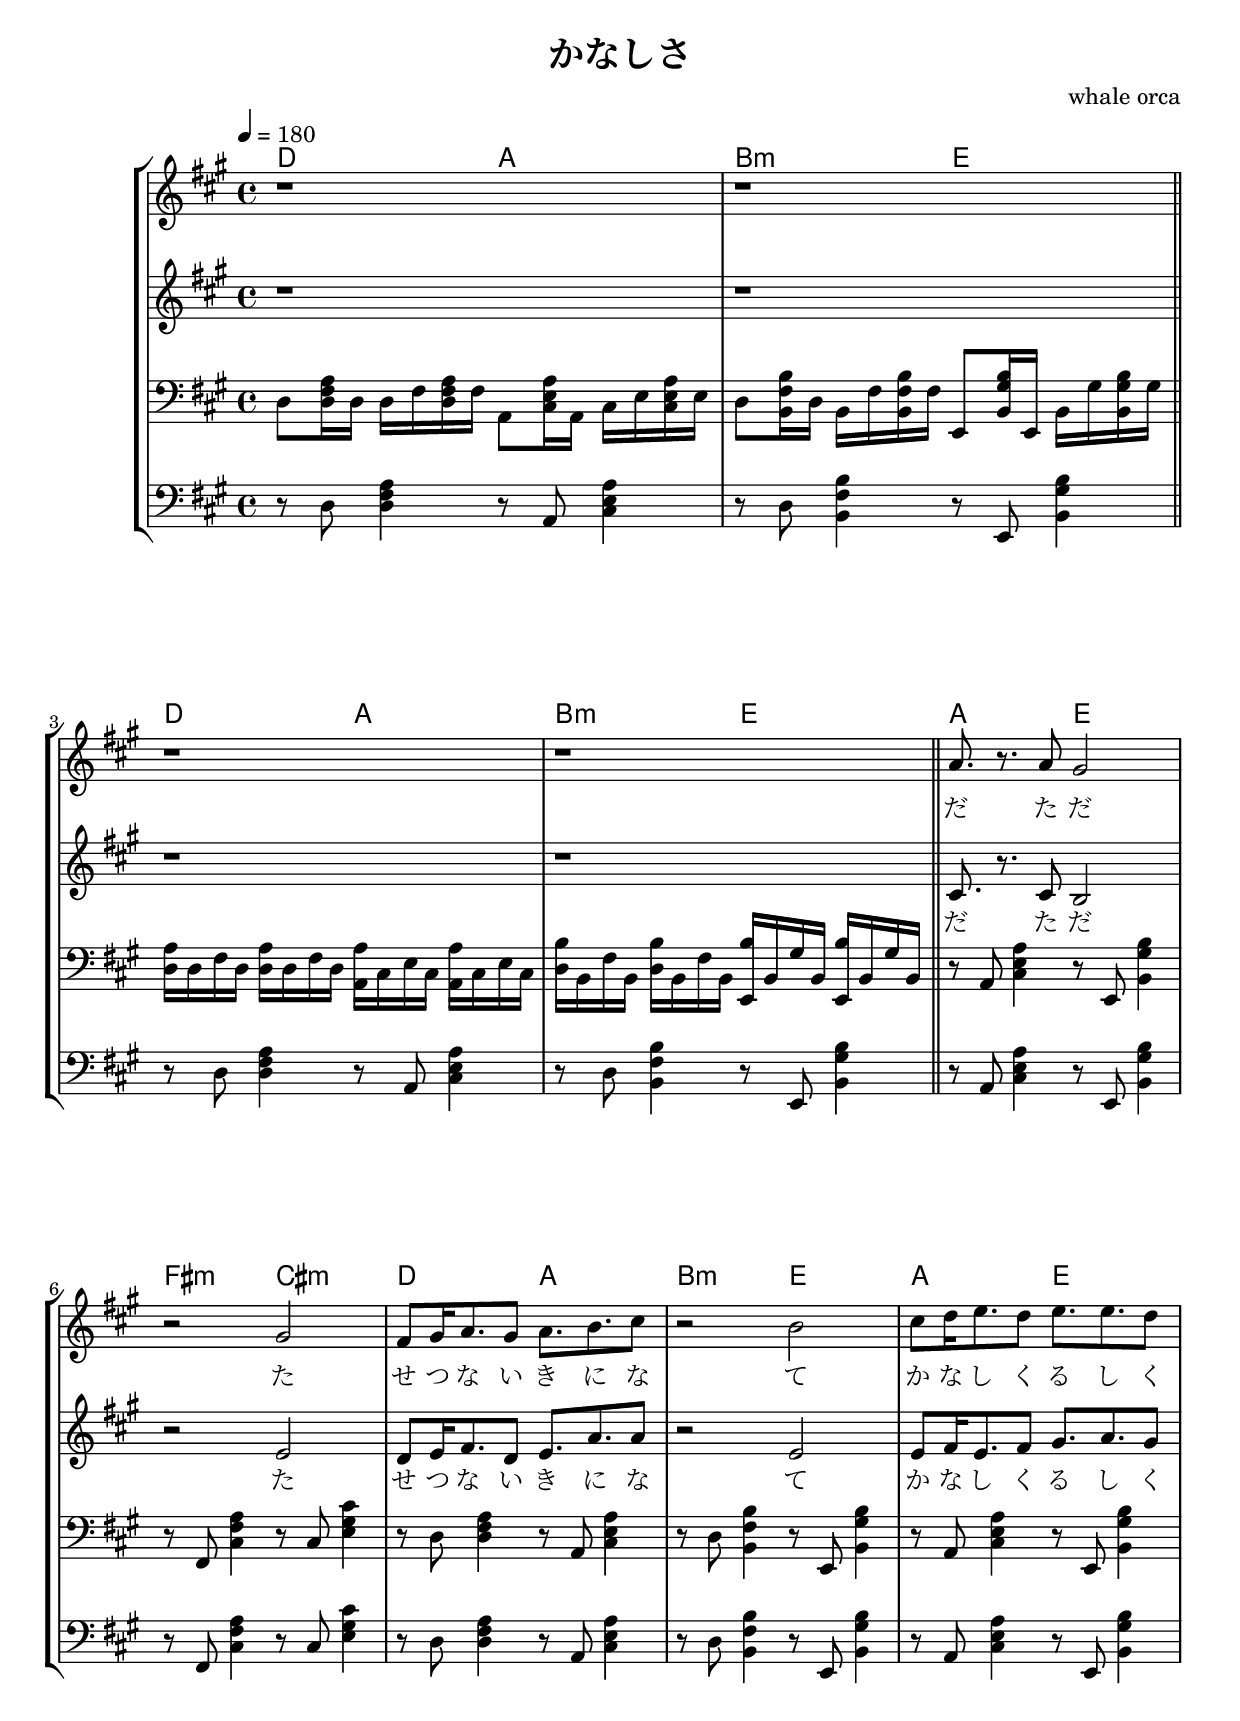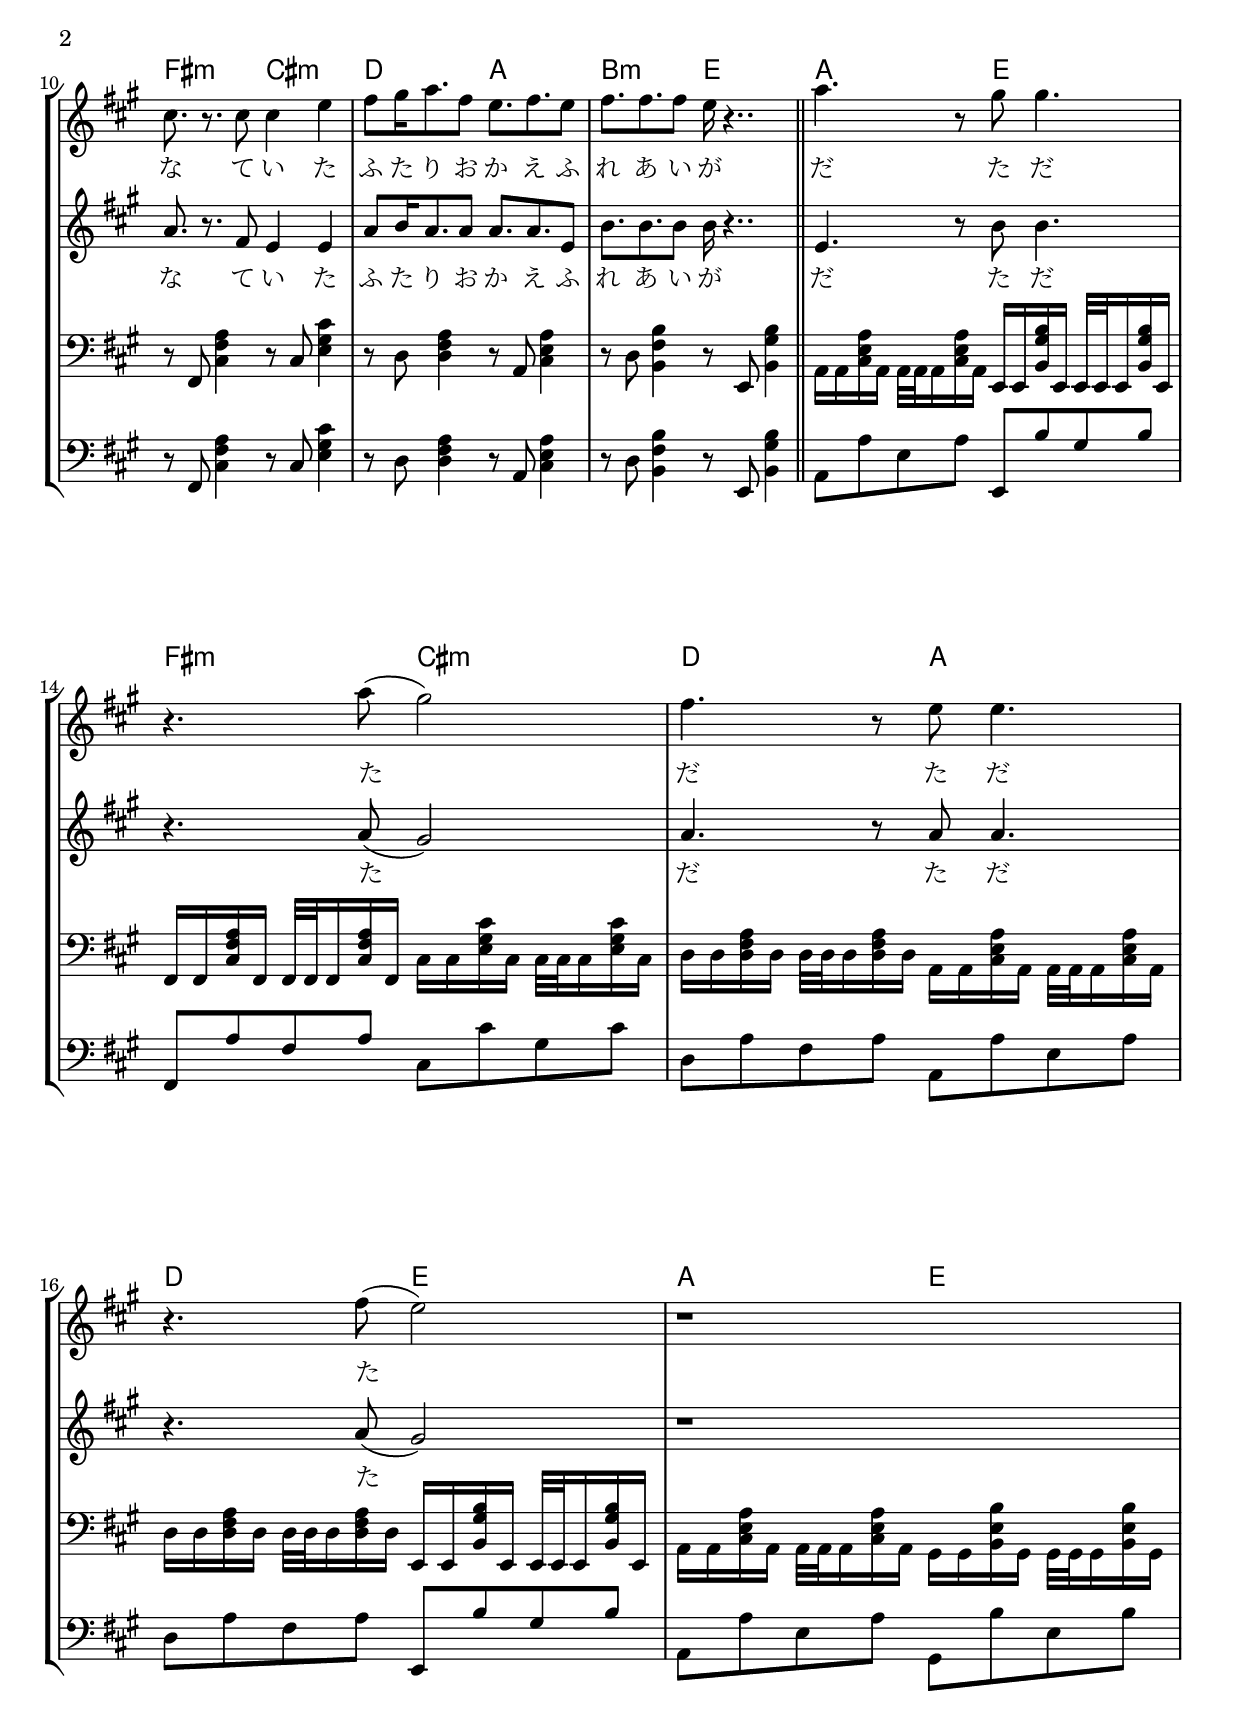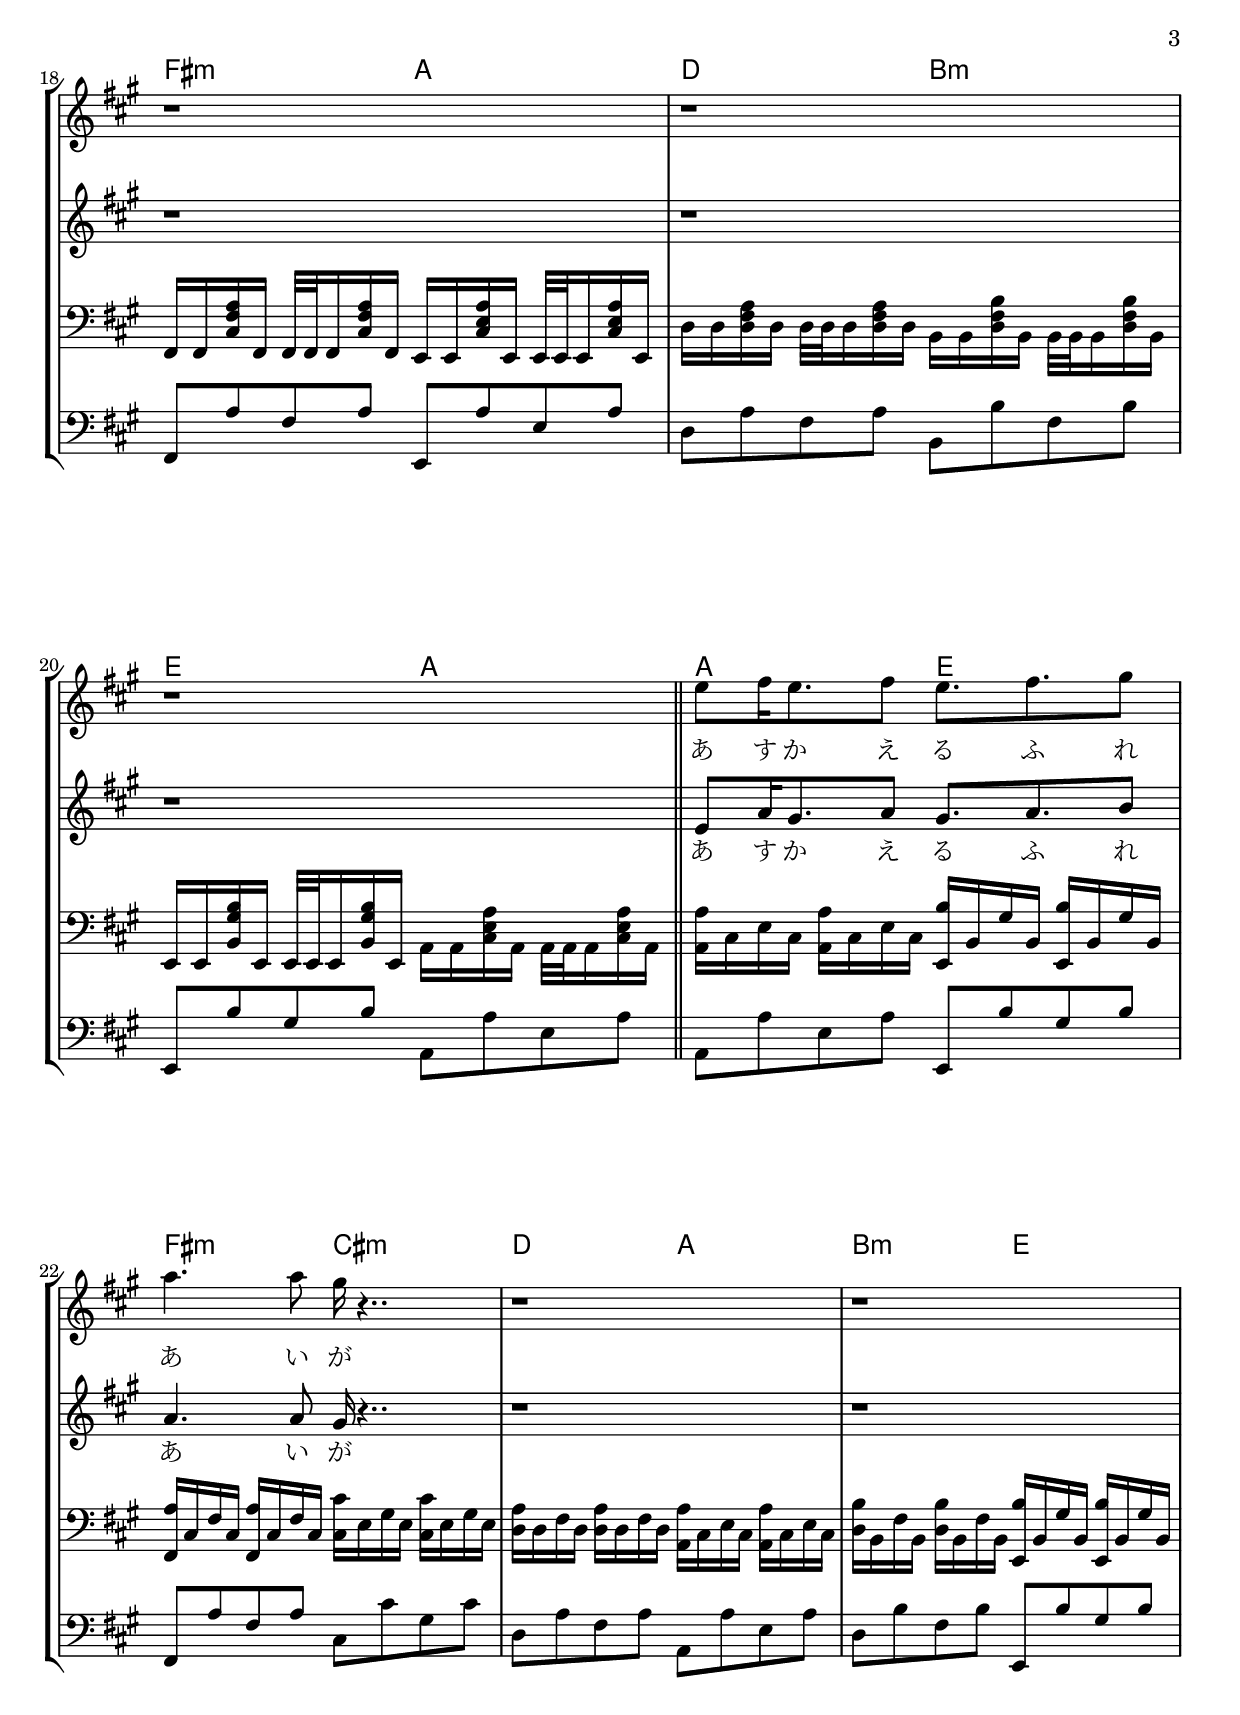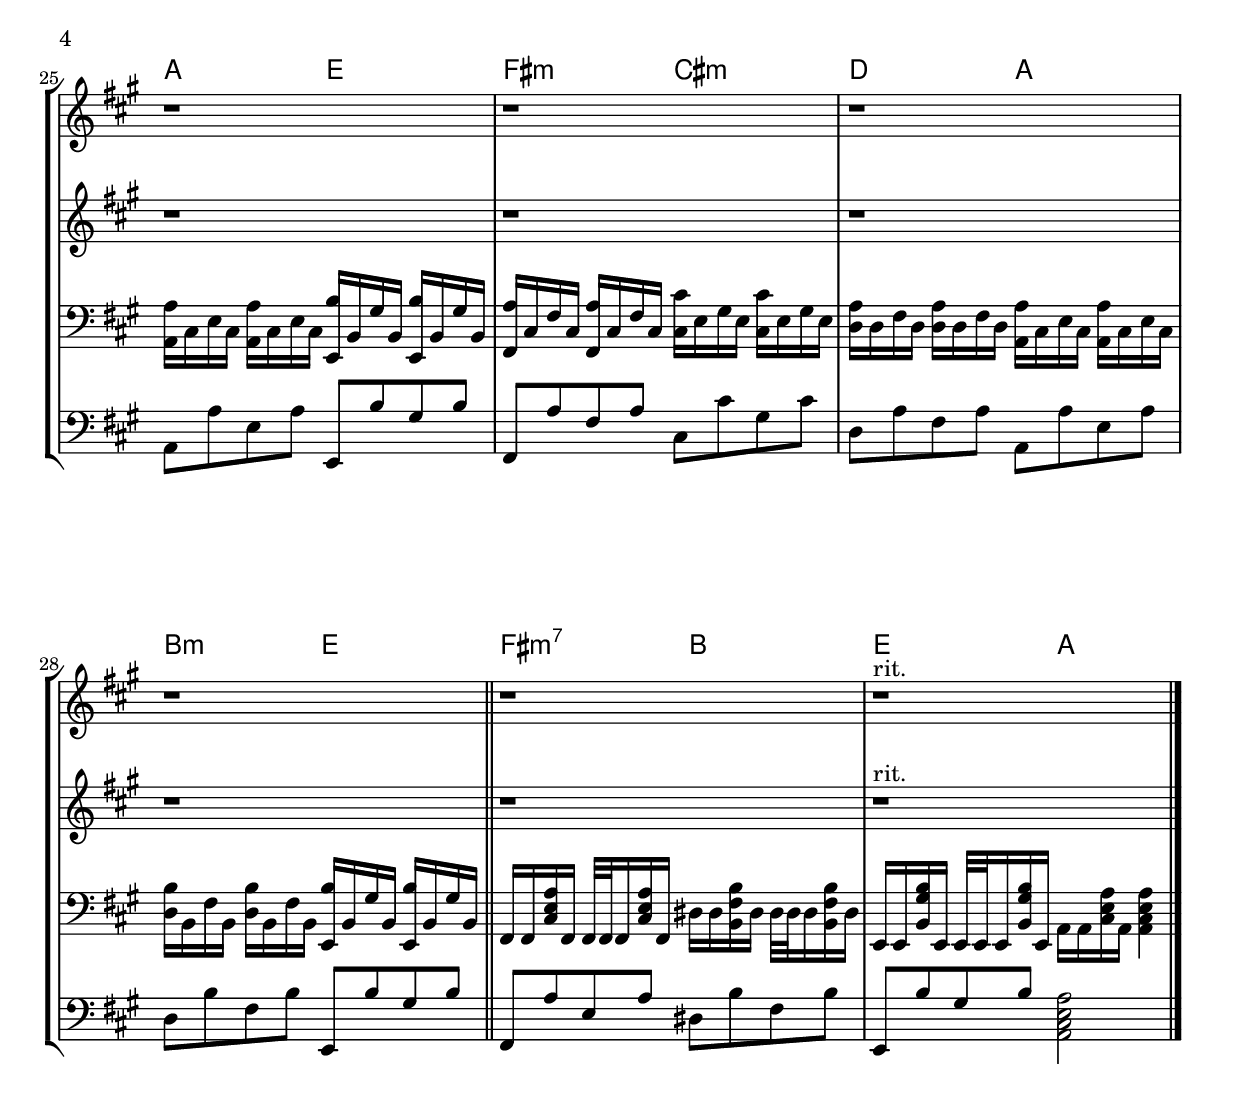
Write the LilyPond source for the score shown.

\version "2.12.1"

\header {
	title = \markup {かなしさ}
	composer = \markup \center-column {"whale orca"}
}

harmony = \chordmode {
	d2 a b:m e 

	d a b:m e 

	a e fis:m cis:m d a b:m e a e fis:m cis:m d a b:m e 

	a e fis:m cis:m d a d e a e fis:m a d b:m e a 

	a e fis:m cis:m d a b:m e a e fis:m cis:m d a b:m e 

	fis:min7 b e a 
}

melody = {
	\key a \major
	\tempo 4 = 180
	r1 | r1   
	r1 | r1   
	\set Staff.midiInstrument = #"fss0.35"
	a'8.  r8.  a'8  gis'2 
	r2  gis'2 
	fis'8  gis'16  a'8.  gis'8  a'8.  b'8.  cis''8 
	r2  b'2 
	cis''8  d''16  e''8.  d''8  e''8.  e''8.  d''8 
	cis''8.  r8.  cis''8  cis''4  e''4 
	fis''8  gis''16  a''8.  fis''8  e''8.  fis''8.  e''8 
	fis''8.  fis''8.  fis''8  e''16  	r4.. 	\set Staff.midiInstrument = #"fss0.35"
	a''4.  r8  gis''8  gis''4. 
	r4.  a''8  (gis''2) 
	fis''4.  r8  e''8  e''4. 
	r4.  fis''8  (e''2)
	r1 r1 r1 r1 	\set Staff.midiInstrument = #"fss0.35"
	e''8  fis''16  e''8.  fis''8  e''8.  fis''8.  gis''8 
	a''4.  a''8  gis''16  	r4.. r1 r1 r1 r1 r1 r1 	r1 | r1^"rit." \bar "|."
}

words = \lyricmode {
	
	
	だ  た  だ  た  せ  つ  な  い  き  に  な  て  か  な  し  く  る  し  く  な  て  い  た  ふ  た  り  お  か  え  ふ  れ  あ  い  が  
	だ  た  だ  た  だ  た  だ  た  
	あ  す  か  え  る  ふ  れ  あ  い  が  
	
}

secondmelody = {
	\key a \major
	\tempo 4 = 180
	r1 | r1   
	r1 | r1   
	\set Staff.midiInstrument = #"fss0.35"
	cis'8.  r8.  cis'8  b2 
	r2  e'2 
	d'8  e'16  fis'8.  d'8  e'8.  a'8.  a'8 
	r2  e'2 
	e'8  fis'16  e'8.  fis'8  gis'8.  a'8.  gis'8 
	a'8.  r8.  fis'8  e'4  e'4 
	a'8  b'16  a'8.  a'8  a'8.  a'8.  e'8 
	b'8.  b'8.  b'8  b'16  	r4.. 	\set Staff.midiInstrument = #"fss0.35"
	e'4.  r8  b'8  b'4. 
	r4.  a'8  (gis'2) 
	a'4.  r8  a'8  a'4. 
	r4.  a'8  (gis'2)
	r1 r1 r1 r1 	\set Staff.midiInstrument = #"fss0.35"
	e'8  a'16  gis'8.  a'8  gis'8.  a'8.  b'8 
	a'4.  a'8  gis'16  	r4.. r1 r1 r1 r1 r1 r1 	r1 | r1^"rit." \bar "|."
}

secondwords = \lyricmode {
	
	
	だ  た  だ  た  せ  つ  な  い  き  に  な  て  か  な  し  く  る  し  く  な  て  い  た  ふ  た  り  お  か  え  ふ  れ  あ  い  が  
	だ  た  だ  た  だ  た  だ  た  
	あ  す  か  え  る  ふ  れ  あ  い  が  
	
}

tempochange = {
	\tempo 4 = 180
	r1 | r1 \bar "||"
	\tempo 4 = 180
	r1 | r1 \bar "||"
	\tempo 4 = 180
	r1 | r1 | r1 | r1 | r1 | r1 | r1 | r1 \bar "||"
	\tempo 4 = 180
	r1 | r1 | r1 | r1 | r1 | r1 | r1 | r1 \bar "||"
	\tempo 4 = 180
	r1 | r1 | r1 | r1 | r1 | r1 | r1 | r1 \bar "||"
	\tempo 4 = 180
	r1 | \tempo 4 = 135 r2 \tempo 4 = 120 r2 \bar "|."
}

mainacc = {
	\clef bass
	\set Staff.midiInstrument = #"Acoustic grand"
	\key a \major
	\tempo 4 = 180
	d8 <d fis a>16 d16   d16 fis16 <d fis a>16 fis16
	a,8 <cis e a>16 a,16   cis16 e16 <cis e a>16 e16
	d8 <b, fis b>16 d16   b,16 fis16 <b, fis b>16 fis16
	e,8 <b, gis b>16 e,16   b,16 gis16 <b, gis b>16 gis16
	\bar "||"

	\set Staff.midiInstrument = #"Slap Bass 1"
	<d a>16 d fis d <d a> d fis d
	<a, a>16 cis e cis <a, a> cis e cis
	<d b>16 b, fis b, <d b> b, fis b,
	<e, b>16 b, gis b, <e, b> b, gis b,
	\bar "||"

	\set Staff.midiInstrument = #"String Ensemble 2"
	r8 a, <cis e a>4
	r8 e, <b, gis b>4
	r8 fis, <cis fis a>4
	r8 cis <e gis cis'>4
	r8 d <d fis a>4
	r8 a, <cis e a>4
	r8 d <b, fis b>4
	r8 e, <b, gis b>4
	r8 a, <cis e a>4
	r8 e, <b, gis b>4
	r8 fis, <cis fis a>4
	r8 cis <e gis cis'>4
	r8 d <d fis a>4
	r8 a, <cis e a>4
	r8 d <b, fis b>4
	r8 e, <b, gis b>4
	\bar "||"

	\set Staff.midiInstrument = #"String Ensemble 2"
	a,16 a,16 <cis e a>16 a,16   a,32 a,32 a,16 <cis e a>16 a,16
	e,16 e,16 <b, gis b>16 e,16   e,32 e,32 e,16 <b, gis b>16 e,16
	fis,16 fis,16 <cis fis a>16 fis,16   fis,32 fis,32 fis,16 <cis fis a>16 fis,16
	cis16 cis16 <e gis cis'>16 cis16   cis32 cis32 cis16 <e gis cis'>16 cis16
	d16 d16 <d fis a>16 d16   d32 d32 d16 <d fis a>16 d16
	a,16 a,16 <cis e a>16 a,16   a,32 a,32 a,16 <cis e a>16 a,16
	d16 d16 <d fis a>16 d16   d32 d32 d16 <d fis a>16 d16
	e,16 e,16 <b, gis b>16 e,16   e,32 e,32 e,16 <b, gis b>16 e,16
	a,16 a,16 <cis e a>16 a,16   a,32 a,32 a,16 <cis e a>16 a,16
	gis,16 gis,16 <b, e b>16 gis,16   gis,32 gis,32 gis,16 <b, e b>16 gis,16
	fis,16 fis,16 <cis fis a>16 fis,16   fis,32 fis,32 fis,16 <cis fis a>16 fis,16
	e,16 e,16 <cis e a>16 e,16   e,32 e,32 e,16 <cis e a>16 e,16
	d16 d16 <d fis a>16 d16   d32 d32 d16 <d fis a>16 d16
	b,16 b,16 <d fis b>16 b,16   b,32 b,32 b,16 <d fis b>16 b,16
	e,16 e,16 <b, gis b>16 e,16   e,32 e,32 e,16 <b, gis b>16 e,16
	a,16 a,16 <cis e a>16 a,16   a,32 a,32 a,16 <cis e a>16 a,16
	\bar "||"

	\set Staff.midiInstrument = #"String Ensemble 2"
	<a, a>16 cis e cis <a, a> cis e cis
	<e, b>16 b, gis b, <e, b> b, gis b,
	<fis, a>16 cis fis cis <fis, a> cis fis cis
	<cis cis'>16 e gis e <cis cis'> e gis e
	<d a>16 d fis d <d a> d fis d
	<a, a>16 cis e cis <a, a> cis e cis
	<d b>16 b, fis b, <d b> b, fis b,
	<e, b>16 b, gis b, <e, b> b, gis b,
	<a, a>16 cis e cis <a, a> cis e cis
	<e, b>16 b, gis b, <e, b> b, gis b,
	<fis, a>16 cis fis cis <fis, a> cis fis cis
	<cis cis'>16 e gis e <cis cis'> e gis e
	<d a>16 d fis d <d a> d fis d
	<a, a>16 cis e cis <a, a> cis e cis
	<d b>16 b, fis b, <d b> b, fis b,
	<e, b>16 b, gis b, <e, b> b, gis b,
	\bar "||"

	\set Staff.midiInstrument = #"String Ensemble 2"
	fis,16 fis,16 <cis e a>16 fis,16   fis,32 fis,32 fis,16 <cis e a>16 fis,16
	dis16 dis16 <b, fis b>16 dis16   dis32 dis32 dis16 <b, fis b>16 dis16
	e,16 e,16 <b, gis b>16 e,16   e,32 e,32 e,16 <b, gis b>16 e,16
	a,16 a,16 <cis e a>16 a,16 <a, cis e a>4
	\bar "|."
}

subacc = {
	\clef bass
	\set Staff.midiInstrument = #"Slap Bass 1"
	\key a \major
	\tempo 4 = 180
	r8 d <d fis a>4
	r8 a, <cis e a>4
	r8 d <b, fis b>4
	r8 e, <b, gis b>4
	\bar "||"

	\set Staff.midiInstrument = #"Slap Bass 1"
	r8 d <d fis a>4
	r8 a, <cis e a>4
	r8 d <b, fis b>4
	r8 e, <b, gis b>4
	\bar "||"

	\set Staff.midiInstrument = #"Slap Bass 1"
	r8 a, <cis e a>4
	r8 e, <b, gis b>4
	r8 fis, <cis fis a>4
	r8 cis <e gis cis'>4
	r8 d <d fis a>4
	r8 a, <cis e a>4
	r8 d <b, fis b>4
	r8 e, <b, gis b>4
	r8 a, <cis e a>4
	r8 e, <b, gis b>4
	r8 fis, <cis fis a>4
	r8 cis <e gis cis'>4
	r8 d <d fis a>4
	r8 a, <cis e a>4
	r8 d <b, fis b>4
	r8 e, <b, gis b>4
	\bar "||"

	\set Staff.midiInstrument = #"Synth Bass 1"
	a,8 a e a
	e,8 b gis b
	fis,8 a fis a
	cis8 cis' gis cis'
	d8 a fis a
	a,8 a e a
	d8 a fis a
	e,8 b gis b
	a,8 a e a
	gis,8 b e b
	fis,8 a fis a
	e,8 a e a
	d8 a fis a
	b,8 b fis b
	e,8 b gis b
	a,8 a e a
	\bar "||"

	\set Staff.midiInstrument = #"Synth Bass 1"
	a,8 a e a
	e,8 b gis b
	fis,8 a fis a
	cis8 cis' gis cis'
	d8 a fis a
	a,8 a e a
	d8 b fis b
	e,8 b gis b
	a,8 a e a
	e,8 b gis b
	fis,8 a fis a
	cis8 cis' gis cis'
	d8 a fis a
	a,8 a e a
	d8 b fis b
	e,8 b gis b
	\bar "||"

	\set Staff.midiInstrument = #"Synth Bass 1"
	fis,8 a e a
	dis8 b fis b
	e,8 b gis b
	<a, cis e a>2
	\bar "|."
}

percA = {
	\drummode {
	r1  |r2 r8 hho4 hho8  \bar "||"
	r1  |r2 r8 hho4 hho8  \bar "||"
	r1  |r1  |r1  |r1  |r1  |r1  |r1  |r2 r8 hho4 hho8  \bar "||"
	r1  |r1  |r1  |r1  |r1  |r1  |r1  |r2 r8 hho4 hho8  \bar "||"
	r1  |r1  |r1  |r1  |r1  |r1  |r1  |r2 r8 hho4 hho8  \bar "||"
	r1  |r2 r8 hho4 hho8  \bar "|."
	}
}

percB = {
	\drummode {
	r4. hhp2 hhp8  |hhp4 hhp4 hhp4 hhp4  \bar "||"
	r4. hhp2 hhp8  |hhp4 hhp4 hhp4 hhp4  \bar "||"
	r4. hhp2 hhp8  |r4. hhp2 hhp8  |r4. hhp2 hhp8  |r4. hhp2 hhp8  |r4. hhp2 hhp8  |r4. hhp2 hhp8  |r4. hhp2 hhp8  |hhp4 hhp4 hhp4 hhp4  \bar "||"
	r4. hhp2 hhp8  |r4. hhp2 hhp8  |r4. hhp2 hhp8  |r4. hhp2 hhp8  |r4. hhp2 hhp8  |r4. hhp2 hhp8  |r4. hhp2 hhp8  |hhp4 hhp4 hhp4 hhp4  \bar "||"
	r4. hhp2 hhp8  |r4. hhp2 hhp8  |r4. hhp2 hhp8  |r4. hhp2 hhp8  |r4. hhp2 hhp8  |r4. hhp2 hhp8  |r4. hhp2 hhp8  |hhp4 hhp4 hhp4 hhp4  \bar "||"
	r4. hhp2 hhp8  |hhp4 hhp4 hhp4 hhp4  \bar "|."
	}
}

percC = {
	\drummode {
	hh4 hh4 hh4 hh4  |r4. hh2 r8  \bar "||"
	hh4 hh4 hh4 hh4  |r4. hh2 r8  \bar "||"
	hh4 hh4 hh4 hh4  |hh4 hh4 hh4 hh4  |hh4 hh4 hh4 hh4  |hh4 hh4 hh4 hh4  |hh4 hh4 hh4 hh4  |hh4 hh4 hh4 hh4  |hh4 hh4 hh4 hh4  |r4. hh2 r8  \bar "||"
	hh4 hh4 hh4 hh4  |hh4 hh4 hh4 hh4  |hh4 hh4 hh4 hh4  |hh4 hh4 hh4 hh4  |hh4 hh4 hh4 hh4  |hh4 hh4 hh4 hh4  |hh4 hh4 hh4 hh4  |r4. hh2 r8  \bar "||"
	hh4 hh4 hh4 hh4  |hh4 hh4 hh4 hh4  |hh4 hh4 hh4 hh4  |hh4 hh4 hh4 hh4  |hh4 hh4 hh4 hh4  |hh4 hh4 hh4 hh4  |hh4 hh4 hh4 hh4  |r4. hh2 r8  \bar "||"
	hh4 hh4 hh4 hh4  |r4. hh2 r8  \bar "|."
	}
}

percD = {
	\drummode {
	bd2. r8 bd8  |bd8. bd4. r16 bd4 bd8  \bar "||"
	bd2. r8 bd8  |bd8. bd4. r16 bd4 bd8  \bar "||"
	bd2. r8 bd8  |bd8. bd8. bd2 bd8  |bd2. r8 bd8  |bd8. bd8. bd2 bd8  |bd2. r8 bd8  |bd8. bd8. bd2 bd8  |bd2. r8 bd8  |bd8. bd4. r16 bd4 bd8  \bar "||"
	bd2. r8 bd8  |bd8. bd8. bd2 bd8  |bd2. r8 bd8  |bd8. bd8. bd2 bd8  |bd2. r8 bd8  |bd8. bd8. bd2 bd8  |bd2. r8 bd8  |bd8. bd4. r16 bd4 bd8  \bar "||"
	bd2. r8 bd8  |bd8. bd8. bd2 bd8  |bd2. r8 bd8  |bd8. bd8. bd2 bd8  |bd2. r8 bd8  |bd8. bd8. bd2 bd8  |bd2. r8 bd8  |bd8. bd4. r16 bd4 bd8  \bar "||"
	bd2. r8 bd8  |bd8. bd4. r16 bd4 bd8  \bar "|."
	}
}

\score {
	<<
		\new StaffGroup <<
			\new ChordNames {\harmony}
			\new Voice = "melody" {\melody}
			\new Lyrics \lyricsto "melody" \words
			\new Voice = "secondmelody" {\secondmelody}
			\new Lyrics \lyricsto "secondmelody" \secondwords
			\new Staff = "mainacc" {\mainacc}
			\new Staff = "subacc" {\subacc}
		>>
	>>
	\layout { }
}
